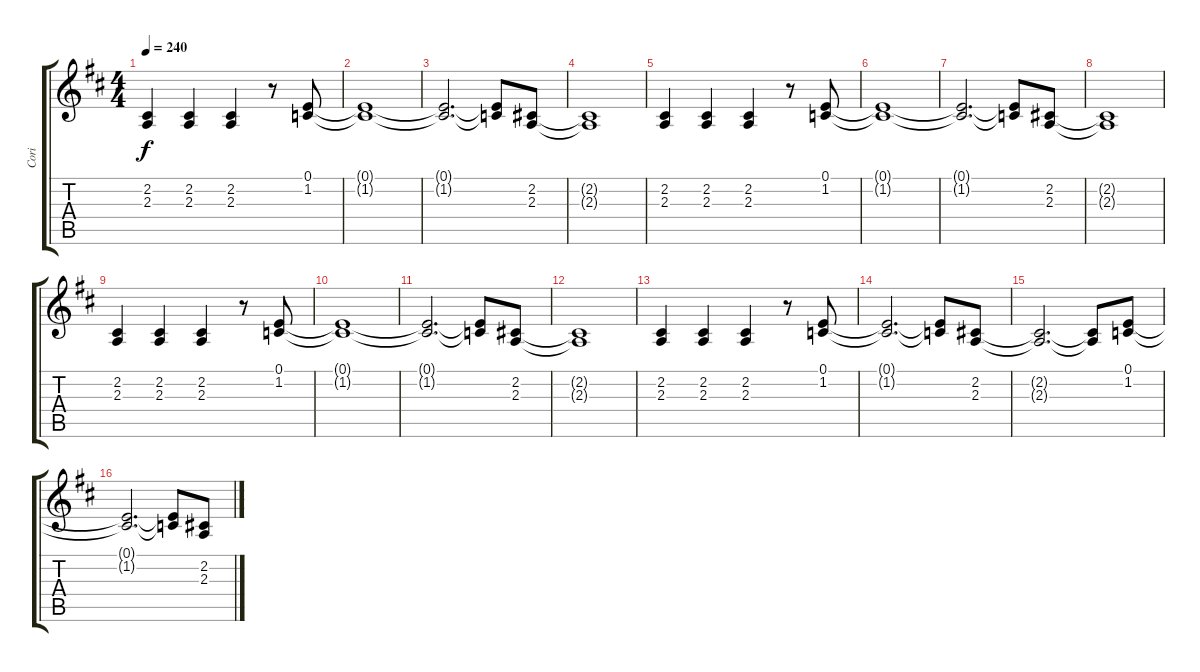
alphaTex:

\track ("Cori" "Cori") {instrument clarinet}
\staff {score tabs}
\tuning (E4 B3 G3 D3 A2 E2) {hide}
\ts (4 4)
\tempo 240
\clef g2
\ks d
(2.2 2.3).4{dy f} (2.2 2.3).4 (2.2 2.3).4 r.8 (0.1 1.2).8 |
(0.1{t} 1.2{t}).1 |
(0.1{t} 1.2{t}).2{d} (0.1{t} 1.2{t}).8 (2.2 2.3).8 |
(2.2{t} 2.3{t}).1 |
(2.2 2.3).4 (2.2 2.3).4 (2.2 2.3).4 r.8 (0.1 1.2).8 |
(0.1{t} 1.2{t}).1 |
(0.1{t} 1.2{t}).2{d} (0.1{t} 1.2{t}).8 (2.2 2.3).8 |
(2.2{t} 2.3{t}).1 |
(2.2 2.3).4 (2.2 2.3).4 (2.2 2.3).4 r.8 (0.1 1.2).8 |
(0.1{t} 1.2{t}).1 |
(0.1{t} 1.2{t}).2{d} (0.1{t} 1.2{t}).8 (2.2 2.3).8 |
(2.2{t} 2.3{t}).1 |
(2.2 2.3).4 (2.2 2.3).4 (2.2 2.3).4 r.8 (0.1 1.2).8 |
(0.1{t} 1.2{t}).2{d} (0.1{t} 1.2{t}).8 (2.2 2.3).8 |
(2.2{t} 2.3{t}).2{d} (2.2{t} 2.3{t}).8 (0.1 1.2).8 |
(0.1{t} 1.2{t}).2{d} (0.1{t} 1.2{t}).8 (2.2 2.3).8
